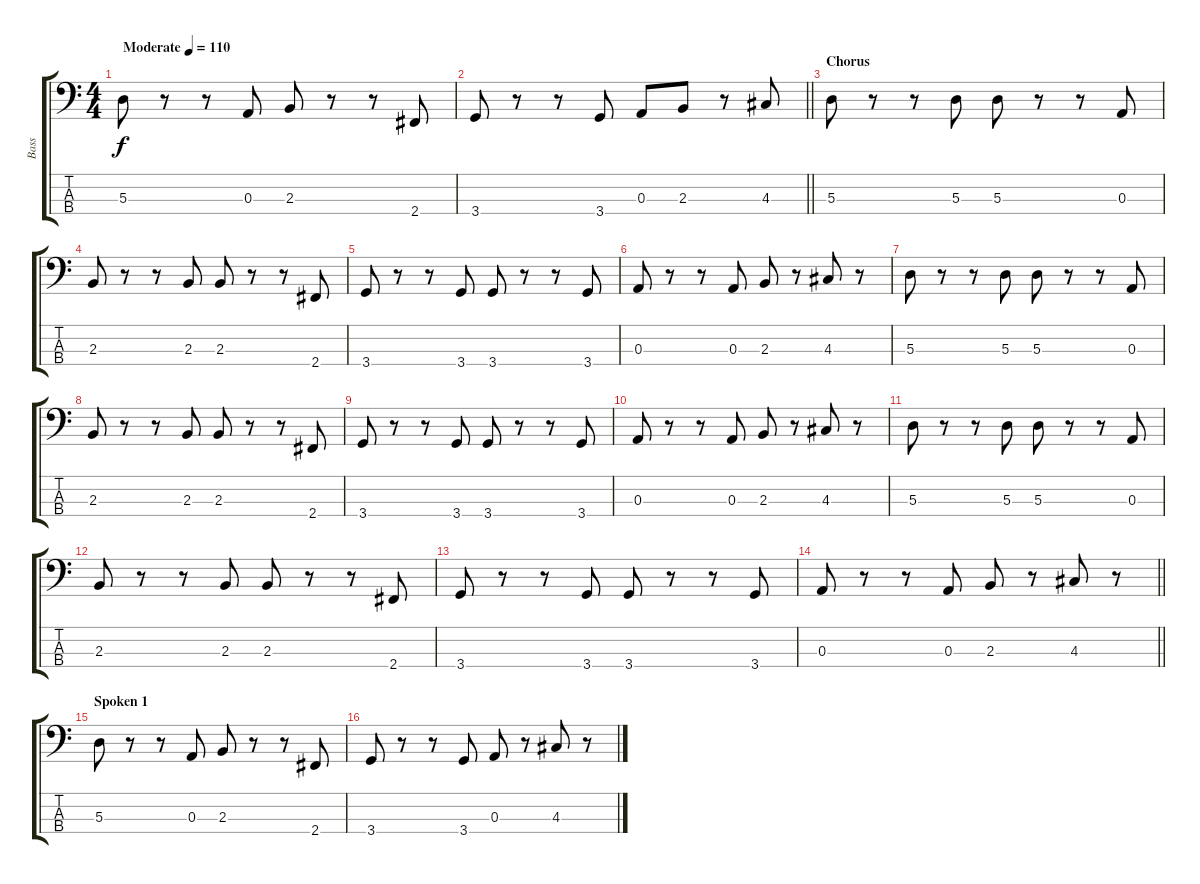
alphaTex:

\track ("Bass" "Bass") {instrument electricbassfinger}
\staff {score tabs}
\tuning (G2 D2 A1 E1) {hide}
\ts (4 4)
\tempo (110 "Moderate")
\clef f4
\ks c
5.3.8{dy f instrument electricbassfinger} r.8 r.8 0.3.8 2.3.8 r.8 r.8 2.4.8 |
\barLineRight lightlight
3.4.8 r.8 r.8 3.4.8 0.3.8 2.3.8 r.8 4.3.8 |
\section ("" "Chorus")
5.3.8 r.8 r.8 5.3.8 5.3.8 r.8 r.8 0.3.8 |
2.3.8 r.8 r.8 2.3.8 2.3.8 r.8 r.8 2.4.8 |
3.4.8 r.8 r.8 3.4.8 3.4.8 r.8 r.8 3.4.8 |
0.3.8 r.8 r.8 0.3.8 2.3.8 r.8 4.3.8 r.8 |
5.3.8 r.8 r.8 5.3.8 5.3.8 r.8 r.8 0.3.8 |
2.3.8 r.8 r.8 2.3.8 2.3.8 r.8 r.8 2.4.8 |
3.4.8 r.8 r.8 3.4.8 3.4.8 r.8 r.8 3.4.8 |
0.3.8 r.8 r.8 0.3.8 2.3.8 r.8 4.3.8 r.8 |
5.3.8 r.8 r.8 5.3.8 5.3.8 r.8 r.8 0.3.8 |
2.3.8 r.8 r.8 2.3.8 2.3.8 r.8 r.8 2.4.8 |
3.4.8 r.8 r.8 3.4.8 3.4.8 r.8 r.8 3.4.8 |
\barLineRight lightlight
0.3.8 r.8 r.8 0.3.8 2.3.8 r.8 4.3.8 r.8 |
\section ("" "Spoken 1")
5.3.8 r.8 r.8 0.3.8 2.3.8 r.8 r.8 2.4.8 |
3.4.8 r.8 r.8 3.4.8 0.3.8 r.8 4.3.8 r.8
